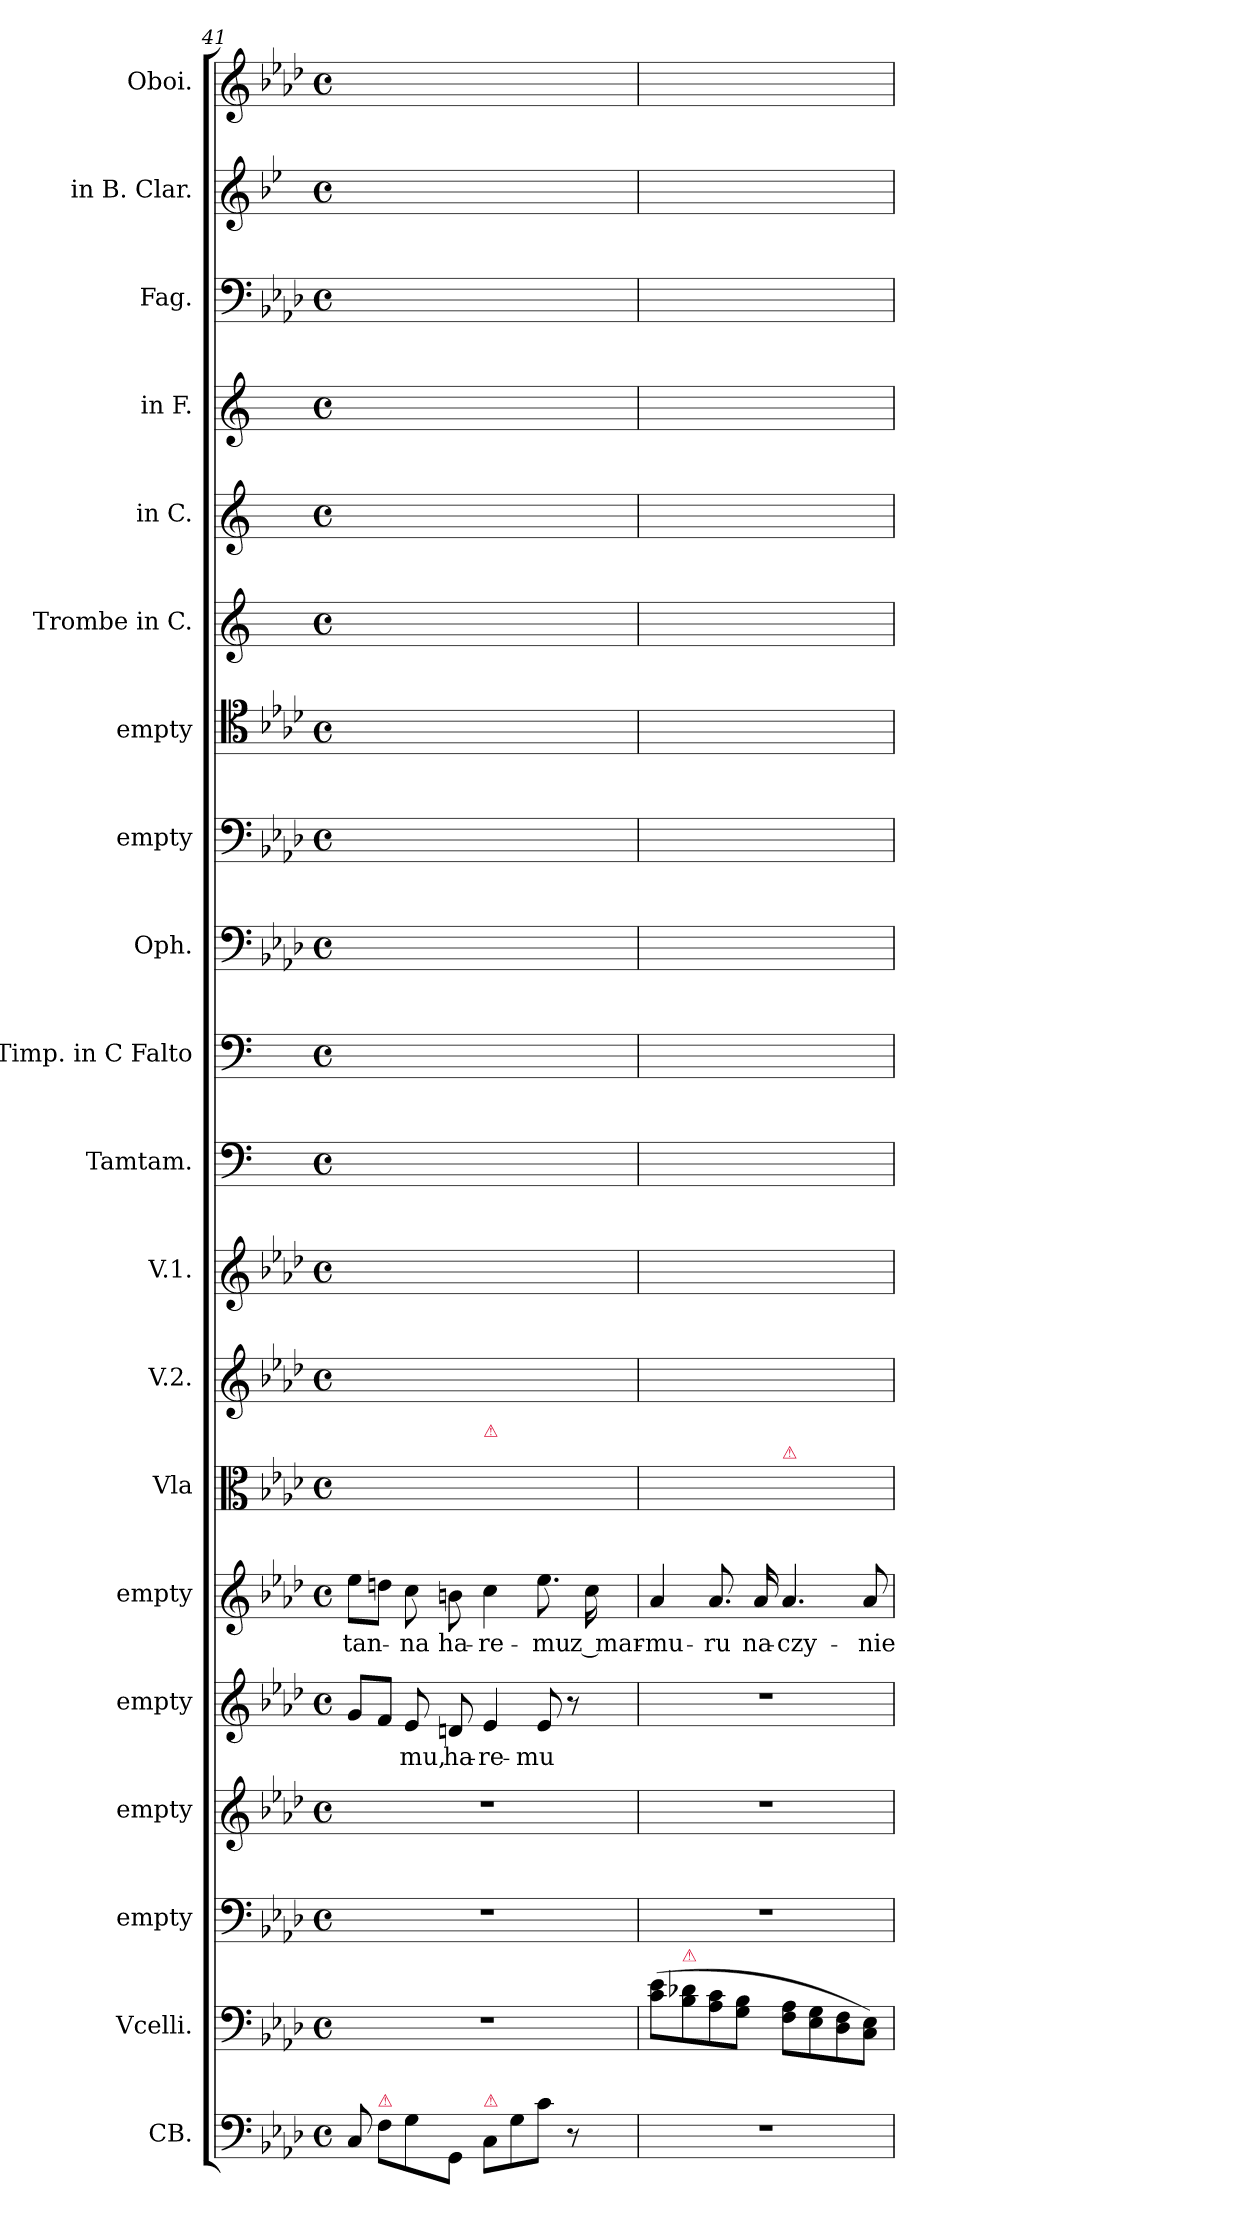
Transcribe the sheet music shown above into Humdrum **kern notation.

**kern	**kern	**kern	**kern	**kern	**text	**kern	**text	**kern	**kern	**kern	**kern	**kern	**kern	**kern	**kern	**kern	**kern	**kern	**kern	**kern	**kern
*part20	*part19	*part18	*part17	*part16	*part16	*part15	*part15	*part14	*part13	*part12	*part11	*part10	*part9	*part8	*part7	*part6	*part5	*part4	*part3	*part2	*part1
*staff20	*staff19	*staff18	*staff17	*staff16	*staff16	*staff15	*staff15	*staff14	*staff13	*staff12	*staff11	*staff10	*staff9	*staff8	*staff7	*staff6	*staff5	*staff4	*staff3	*staff2	*staff1
*I"CB.	*I"Vcelli.	*I"empty	*I"empty	*I"empty	*	*I"empty	*	*I"Vla	*I"V.2.	*I"V.1.	*I"Tamtam.	*I"Timp. in C Falto	*I"Oph.	*I"empty	*I"empty	*I"Trombe in C.	*I"in C.	*I"in F.	*I"Fag.	*I"in B. Clar.	*I"Oboi.
*I'Cb	*	*	*	*	*	*	*	*I'Vla	*I'V	*I'V	*	*I'Timp	*	*	*	*	*	*	*	*	*I'Ob
*clefF4	*clefF4	*clefF4	*clefG2	*clefG2	*	*clefG2	*	*clefC3	*clefG2	*clefG2	*clefF4	*clefF4	*clefF4	*clefF4	*clefC4	*clefG2	*clefG2	*clefG2	*clefF4	*clefG2	*clefG2
*	*	*	*ITrd8c12	*	*	*	*	*	*	*	*	*	*	*	*	*	*	*ITrd4c7	*	*ITrd1c2	*
*k[b-e-a-d-]	*k[b-e-a-d-]	*k[b-e-a-d-]	*k[b-e-a-d-]	*k[b-e-a-d-]	*	*k[b-e-a-d-]	*	*k[b-e-a-d-]	*k[b-e-a-d-]	*k[b-e-a-d-]	*k[]	*k[]	*k[b-e-a-d-]	*k[b-e-a-d-]	*k[b-e-a-d-]	*k[]	*k[]	*k[b-]	*k[b-e-a-d-]	*k[b-e-a-d-]	*k[b-e-a-d-]
*f:	*f:	*f:	*f:	*f:	*	*f:	*	*f:	*f:	*f:	*	*	*f:	*f:	*f:	*	*	*	*f:	*f:	*f:
*M4/4	*M4/4	*M4/4	*M4/4	*M4/4	*	*M4/4	*	*M4/4	*M4/4	*M4/4	*M4/4	*M4/4	*M4/4	*M4/4	*M4/4	*M4/4	*M4/4	*M4/4	*M4/4	*M4/4	*M4/4
*met(c)	*met(c)	*met(c)	*met(c)	*met(c)	*	*met(c)	*	*met(c)	*met(c)	*met(c)	*met(c)	*met(c)	*met(c)	*met(c)	*met(c)	*met(c)	*met(c)	*met(c)	*met(c)	*met(c)	*met(c)
=41	=41	=41	=41	=41	=41	=41	=41	=41	=41	=41	=41	=41	=41	=41	=41	=41	=41	=41	=41	=41	=41
8C/	1r	1r	1r	8g/L	.	8ee-\L	-tan-	8e-'\Lyy	8g/Lyy	8ee-\Lyy	1ryy	1ryy	1ryy	1ryy	1ryy	1ryy	1ryy	1ryy	8Gyy\ 8e-yy\L	1ryy	1ryy
!LO:TX:a:color=crimson:t=⚠	!	!	!	!	!	!	!	!	!	!	!	!	!	!	!	!	!	!	!	!	!
8F\L	.	.	.	8f/J	.	8ddn\J	.	8a-'\yy	8f/yy	8ddn\yy	.	.	.	.	.	.	.	.	8Fyy\ 8dnyy\	.	.
8G\	.	.	.	8e-/	-mu,	8cc\	-na	8g'\yy	8e-/yy	8cc\yy	.	.	.	.	.	.	.	.	8E-yy\ 8cyy\	.	.
8GG/J	.	.	.	8dn/	ha-	8bn\	ha-	8f'\Jyy	8dn/Jyy	8bn\Jyy	.	.	.	.	.	.	.	.	8Dnyy\ 8Bnyy\J	.	.
!	!	!	!	!	!	!	!	!LO:TX:a:color=crimson:t=⚠	!	!	!	!	!	!	!	!	!	!	!	!	!
!LO:TX:a:color=crimson:t=⚠	!	!	!	!	!	!	!	!	!	!	!	!	!	!	!	!	!	!	!	!	!
8C/L	.	.	.	4e-/	-re-	4cc\	-re-	8e-\Lyy	4c/yy	4cc\yy	.	.	.	.	.	.	.	.	4Cyy\ 4cyy\	.	.
8G\	.	.	.	.	.	.	.	8G/yy	.	.	.	.	.	.	.	.	.	.	.	.	.
8c\J	.	.	.	8e-/	-mu	8.ee-\	-mu	8c/Jyy	8ryy	8.ee-^\Lyy	.	.	.	.	.	.	.	.	4ryy	.	.
8r	.	.	.	8r	.	.	.	8e-\yy	8e-/yy	.	.	.	.	.	.	.	.	.	.	.	.
.	.	.	.	.	.	16cc\	z mar-	.	.	16cc\Jkyy	.	.	.	.	.	.	.	.	.	.	.
=42	=42	=42	=42	=42	=42	=42	=42	=42	=42	=42	=42	=42	=42	=42	=42	=42	=42	=42	=42	=42	=42
1r	(8c\ 8e-\L	1r	1r	1r	.	4a-/	-mu-	8a-\Lyy	8a-/Lyy	4a-/yy	1ryy	1ryy	1ryy	1ryy	1ryy	1ryy	1ryy	1ryy	8cyy\ 8e-yy\L	1ryy	1ryy
!	!LO:TX:a:color=crimson:t=⚠	!	!	!	!	!	!	!	!	!	!	!	!	!	!	!	!	!	!	!	!
.	8B-\ 8d-X\	.	.	.	.	.	.	8g\yy	8g/yy	.	.	.	.	.	.	.	.	.	8B-yy\ 8d-Xyy\	.	.
.	8A-\ 8c\	.	.	.	.	8.a-/	-ru	8f\yy	8f/yy	8.a-/Lyy	.	.	.	.	.	.	.	.	8A-yy\ 8cyy\	.	.
.	8G\ 8B-\J	.	.	.	.	.	.	8e-\Jyy	8e-/Jyy	.	.	.	.	.	.	.	.	.	8Gyy\ 8B-yy\J	.	.
.	.	.	.	.	.	16a-/	na-	.	.	16a-/Jkyy	.	.	.	.	.	.	.	.	.	.	.
!	!	!	!	!	!	!	!	!LO:TX:a:color=crimson:t=⚠	!	!	!	!	!	!	!	!	!	!	!	!	!
.	8F\ 8A-\L	.	.	.	.	4.a-/	-czy-	8d-X\Lyy	8d-X/Lyy	4.a-/yy	.	.	.	.	.	.	.	.	8Fyy\ 8A-yy\L	.	.
.	8E-\ 8G\	.	.	.	.	.	.	8c\yy	8c/yy	.	.	.	.	.	.	.	.	.	8E-yy\ 8Gyy\	.	.
.	8D-\ 8F\	.	.	.	.	.	.	8B-\yy	8B-/yy	.	.	.	.	.	.	.	.	.	8D-yy\ 8Fyy\	.	.
.	8C\ 8E-\J)	.	.	.	.	8a-/	-nie	8A-\Jyy	8A-/Jyy	8a-/yy	.	.	.	.	.	.	.	.	8Cyy\ 8E-yy\J	.	.
=	=	=	=	=	=	=	=	=	=	=	=	=	=	=	=	=	=	=	=	=	=
*-	*-	*-	*-	*-	*-	*-	*-	*-	*-	*-	*-	*-	*-	*-	*-	*-	*-	*-	*-	*-	*-
